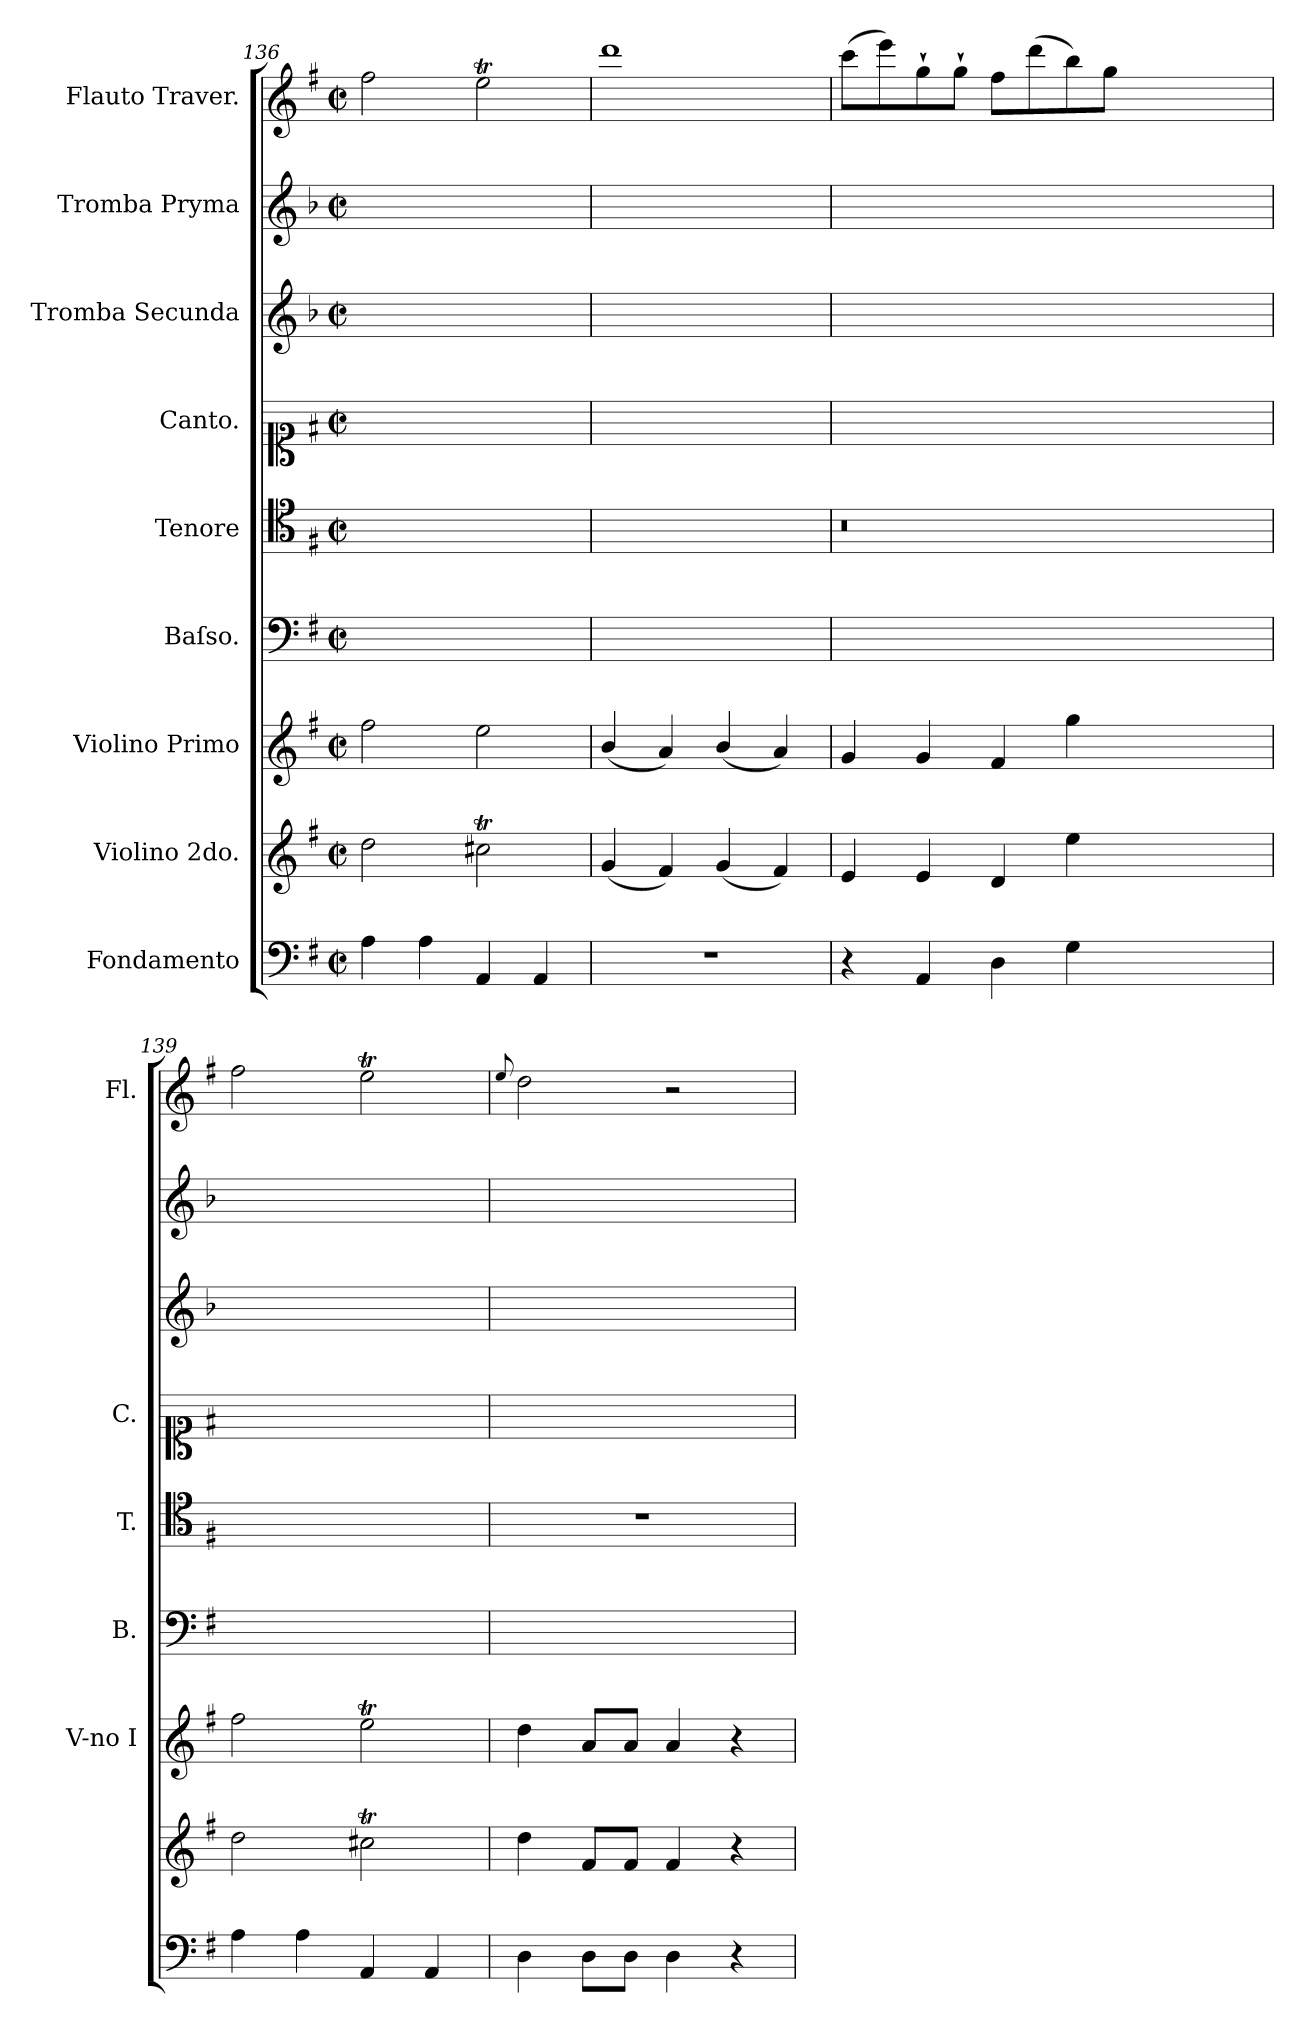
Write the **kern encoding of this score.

**kern	**kern	**kern	**kern	**kern	**kern	**kern	**kern	**kern
*part9	*part8	*part7	*part6	*part5	*part4	*part3	*part2	*part1
*staff9	*staff8	*staff7	*staff6	*staff5	*staff4	*staff3	*staff2	*staff1
*I"Fondamento	*I"Violino 2do.	*I"Violino Primo	*I"Baſso.	*I"Tenore	*I"Canto.	*I"Tromba Secunda	*I"Tromba Pryma	*I"Flauto Traver.
*	*	*I'V-no I	*I'B.	*I'T.	*I'C.	*	*	*I'Fl.
*clefF4	*clefG2	*clefG2	*clefF4	*clefC4	*clefC1	*clefG2	*clefG2	*clefG2
*	*	*	*	*	*	*ITrd-1c-2	*ITrd-1c-2	*
*k[f#]	*k[f#]	*k[f#]	*k[f#]	*k[f#]	*k[f#]	*k[f#]	*k[f#]	*k[f#]
*M2/2	*M2/2	*M2/2	*M2/2	*M2/2	*M2/2	*M2/2	*M2/2	*M2/2
*met(c|)	*met(c|)	*met(c|)	*met(c|)	*met(c|)	*met(c|)	*met(c|)	*met(c|)	*met(c|)
=136	=136	=136	=136	=136	=136	=136	=136	=136
4A\	2dd\	2ff#\	1ryy	1ryy	1ryy	1ryy	1ryy	2ff#\
4A\	.	.	.	.	.	.	.	.
4AA/	2cc#Xt\	2ee\	.	.	.	.	.	2eeT\
4AA/	.	.	.	.	.	.	.	.
=137	=137	=137	=137	=137	=137	=137	=137	=137
1r	(<4g/	(<4b/	1ryy	1ryy	1ryy	1ryy	1ryy	1ddd
.	4f#/)	4a/)	.	.	.	.	.	.
.	(<4g/	(<4b/	.	.	.	.	.	.
.	4f#/)	4a/)	.	.	.	.	.	.
=138	=138	=138	=138	=138	=138	=138	=138	=138
4r	4e/	4g/	1ryy	0r	1ryy	1ryy	1ryy	(>8ccc\L
.	.	.	.	.	.	.	.	8eee\)
4AA/	4e/	4g/	.	.	.	.	.	8gg`>\
.	.	.	.	.	.	.	.	8gg`>\J
4D\	4d/	4f#/	.	.	.	.	.	8ff#\L
.	.	.	.	.	.	.	.	(>8ddd\
4G\	4ee\	4gg\	.	.	.	.	.	8bb\)
.	.	.	.	.	.	.	.	8gg\J
1ryy	1ryy	1ryy	1ryy	.	1ryy	1ryy	1ryy	1ryy
=139	=139	=139	=139	=139	=139	=139	=139	=139
4A\	2dd\	2ff#\	1ryy	1ryy	1ryy	1ryy	1ryy	2ff#\
4A\	.	.	.	.	.	.	.	.
4AA/	2cc#Xt\	2eeT\	.	.	.	.	.	2eeT\
4AA/	.	.	.	.	.	.	.	.
=140	=140	=140	=140	=140	=140	=140	=140	=140
.	.	.	.	.	.	.	.	8qqee/
4D\	4dd\	4dd\	1ryy	1r	1ryy	1ryy	1ryy	2dd\
8D\L	8f#/L	8a/L	.	.	.	.	.	.
8D\J	8f#/J	8a/J	.	.	.	.	.	.
4D\	4f#/	4a/	.	.	.	.	.	2r
4r	4r	4r	.	.	.	.	.	.
=	=	=	=	=	=	=	=	=
*-	*-	*-	*-	*-	*-	*-	*-	*-
